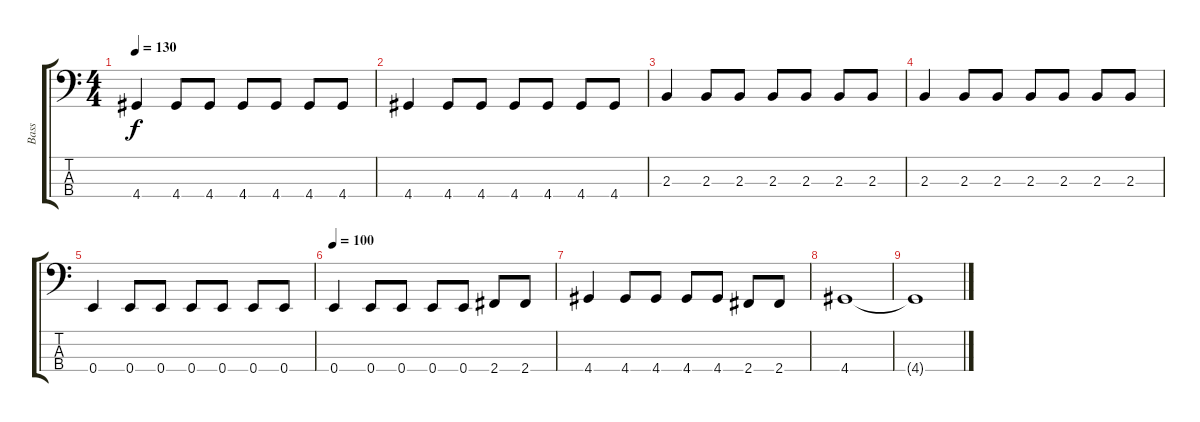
\track ("Bass" "Bass") {instrument electricbassfinger}
\staff {score tabs}
\tuning (G2 D2 A1 E1) {hide}
\ts (4 4)
\tempo 130
\clef f4
\ks c
4.4.4{dy f} 4.4.8 4.4.8 4.4.8 4.4.8 4.4.8 4.4.8 |
4.4.4 4.4.8 4.4.8 4.4.8 4.4.8 4.4.8 4.4.8 |
2.3.4 2.3.8 2.3.8 2.3.8 2.3.8 2.3.8 2.3.8 |
2.3.4 2.3.8 2.3.8 2.3.8 2.3.8 2.3.8 2.3.8 |
0.4.4 0.4.8 0.4.8 0.4.8 0.4.8 0.4.8 0.4.8 |
\tempo 100
0.4.4 0.4.8 0.4.8 0.4.8 0.4.8 2.4.8 2.4.8 |
4.4.4 4.4.8 4.4.8 4.4.8 4.4.8 2.4.8 2.4.8 |
4.4.1 |
4.4{t}.1
